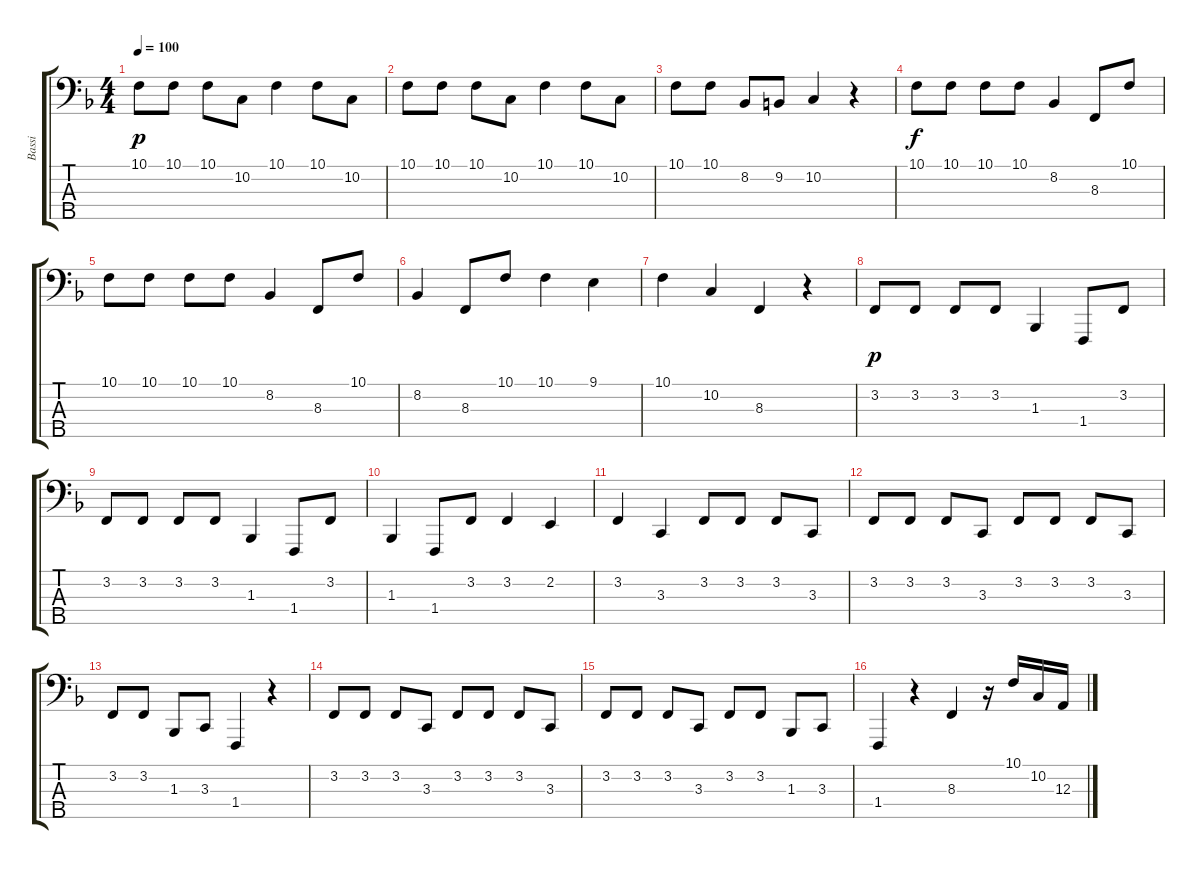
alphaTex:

\track ("Bassi" "Bassi") {instrument cello}
\staff {score tabs}
\tuning (G2 D2 A1 E1 B0) {hide}
\ts (4 4)
\tempo 100
\clef f4
\ks f
10.1.8{dy p} 10.1.8 10.1.8 10.2.8 10.1.4 10.1.8 10.2.8 |
10.1.8 10.1.8 10.1.8 10.2.8 10.1.4 10.1.8 10.2.8 |
10.1.8 10.1.8 8.2.8 9.2.8 10.2.4 r.4 |
10.1.8{dy f} 10.1.8 10.1.8 10.1.8 8.2.4 8.3.8 10.1.8 |
10.1.8 10.1.8 10.1.8 10.1.8 8.2.4 8.3.8 10.1.8 |
8.2.4 8.3.8 10.1.8 10.1.4 9.1.4 |
10.1.4 10.2.4 8.3.4 r.4 |
3.2.8{dy p} 3.2.8 3.2.8 3.2.8 1.3.4 1.4.8 3.2.8 |
3.2.8 3.2.8 3.2.8 3.2.8 1.3.4 1.4.8 3.2.8 |
1.3.4 1.4.8 3.2.8 3.2.4 2.2.4 |
3.2.4 3.3.4 3.2.8 3.2.8 3.2.8 3.3.8 |
3.2.8 3.2.8 3.2.8 3.3.8 3.2.8 3.2.8 3.2.8 3.3.8 |
3.2.8 3.2.8 1.3.8 3.3.8 1.4.4 r.4 |
3.2.8 3.2.8 3.2.8 3.3.8 3.2.8 3.2.8 3.2.8 3.3.8 |
3.2.8 3.2.8 3.2.8 3.3.8 3.2.8 3.2.8 1.3.8 3.3.8 |
1.4.4 r.4 8.3.4 r.16 10.1.16 10.2.16 12.3.16
